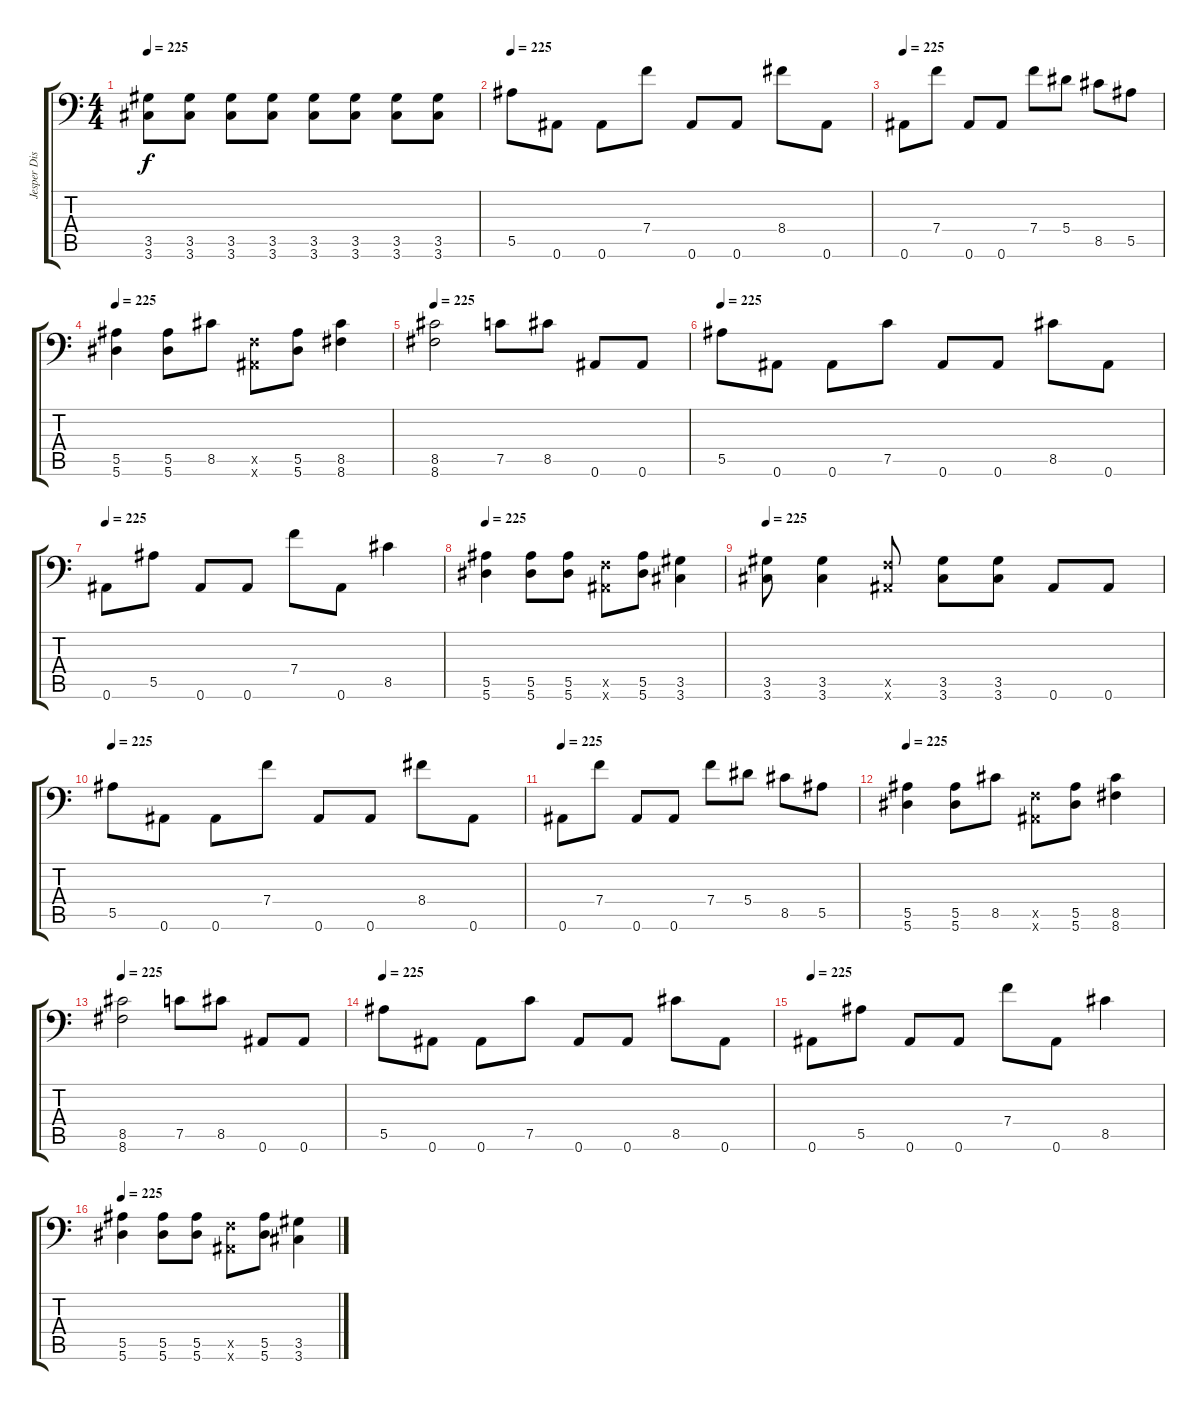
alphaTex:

\track ("Jesper Dist." "Jesper Dis") {instrument distortionguitar}
\staff {score tabs}
\tuning (C4 G3 Eb3 Bb2 F2 Bb1) {hide}
\ts (4 4)
\tempo 225
\clef f4
\ks c
(3.5 3.6).8{dy f} (3.5 3.6).8 (3.5 3.6).8 (3.5 3.6).8 (3.5 3.6).8 (3.5 3.6).8 (3.5 3.6).8 (3.5 3.6).8 |
\tempo 225
5.5.8 0.6.8 0.6.8 7.4.8 0.6.8 0.6.8 8.4.8 0.6.8 |
\tempo 225
0.6.8 7.4.8 0.6.8 0.6.8 7.4.8 5.4.8 8.5.8 5.5.8 |
\tempo 225
(5.5 5.6).4 (5.5 5.6).8 8.5.8 (0.5{x} 0.6{x}).8 (5.5 5.6).8 (8.5 8.6).4 |
\tempo 225
(8.5 8.6).2 7.5.8 8.5.8 0.6.8 0.6.8 |
\tempo 225
5.5.8 0.6.8 0.6.8 7.5.8 0.6.8 0.6.8 8.5.8 0.6.8 |
\tempo 225
0.6.8 5.5.8 0.6.8 0.6.8 7.4.8 0.6.8 8.5.4 |
\tempo 225
(5.5 5.6).4 (5.5 5.6).8 (5.5 5.6).8 (0.5{x} 0.6{x}).8 (5.5 5.6).8 (3.5 3.6).4 |
\tempo 225
(3.5 3.6).8 (3.5 3.6).4 (0.5{x} 0.6{x}).8 (3.5 3.6).8 (3.5 3.6).8 0.6.8 0.6.8 |
\tempo 225
5.5.8 0.6.8 0.6.8 7.4.8 0.6.8 0.6.8 8.4.8 0.6.8 |
\tempo 225
0.6.8 7.4.8 0.6.8 0.6.8 7.4.8 5.4.8 8.5.8 5.5.8 |
\tempo 225
(5.5 5.6).4 (5.5 5.6).8 8.5.8 (0.5{x} 0.6{x}).8 (5.5 5.6).8 (8.5 8.6).4 |
\tempo 225
(8.5 8.6).2 7.5.8 8.5.8 0.6.8 0.6.8 |
\tempo 225
5.5.8 0.6.8 0.6.8 7.5.8 0.6.8 0.6.8 8.5.8 0.6.8 |
\tempo 225
0.6.8 5.5.8 0.6.8 0.6.8 7.4.8 0.6.8 8.5.4 |
\tempo 225
(5.5 5.6).4 (5.5 5.6).8 (5.5 5.6).8 (0.5{x} 0.6{x}).8 (5.5 5.6).8 (3.5 3.6).4
